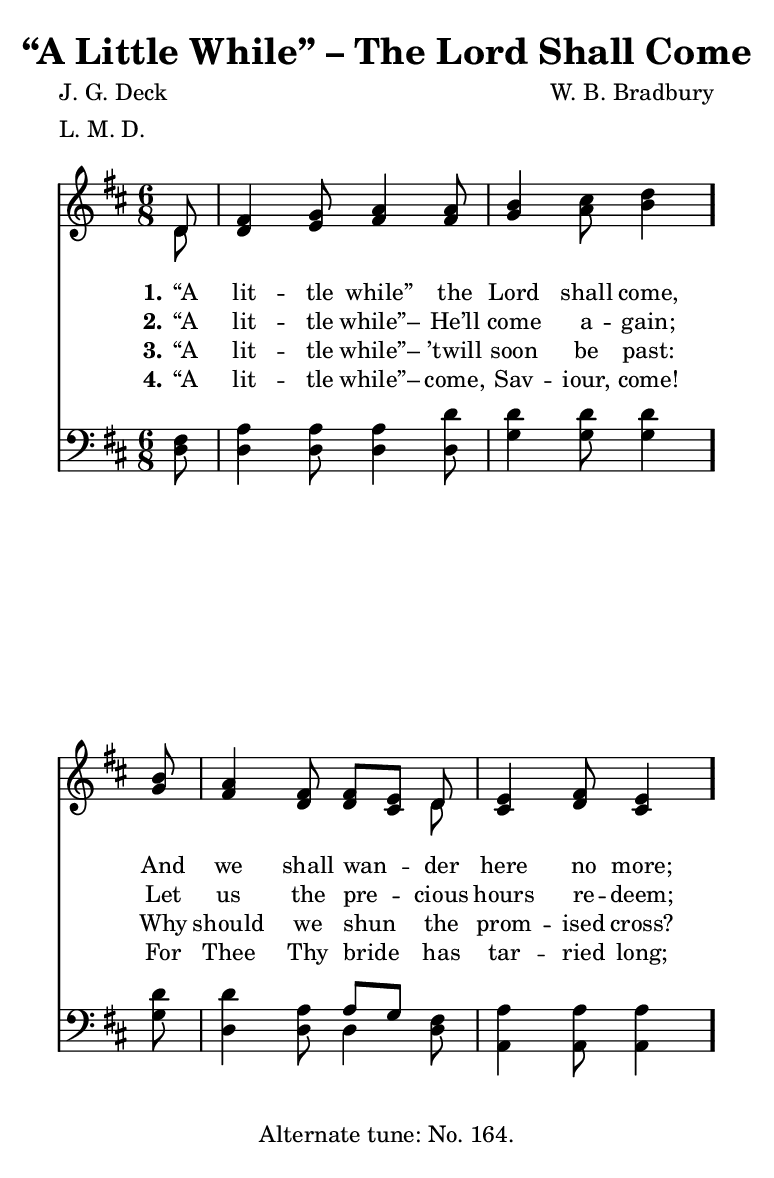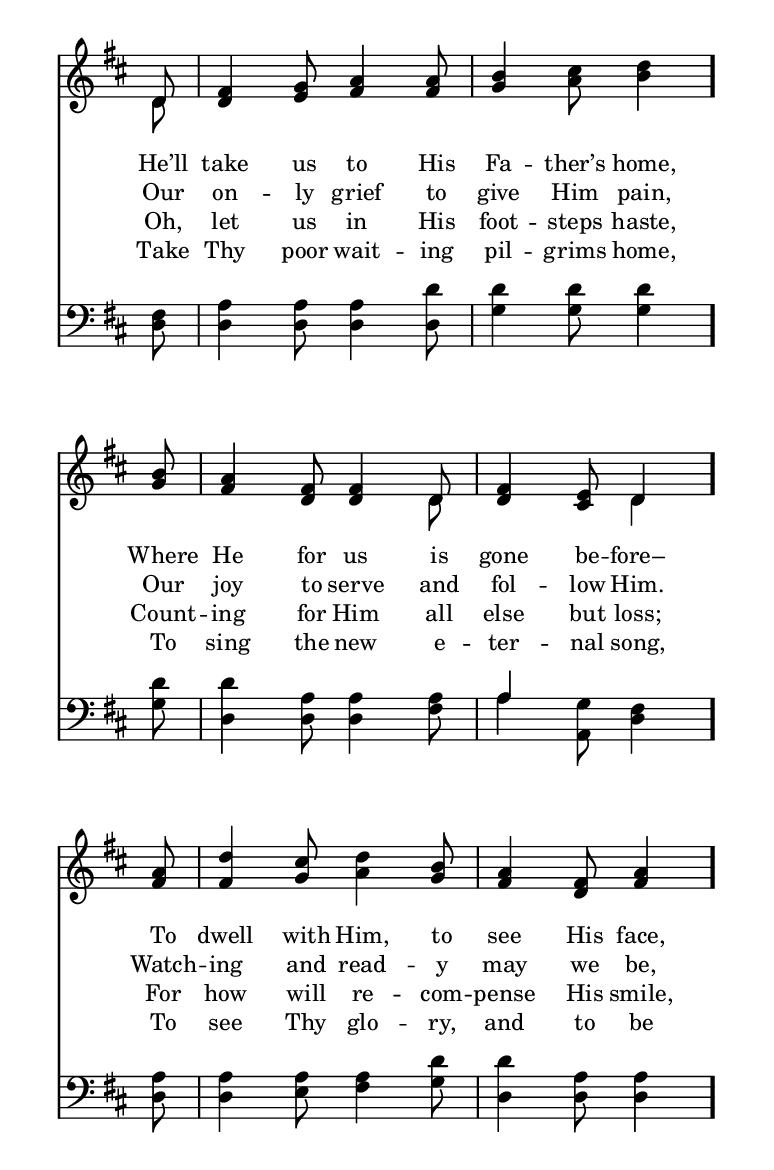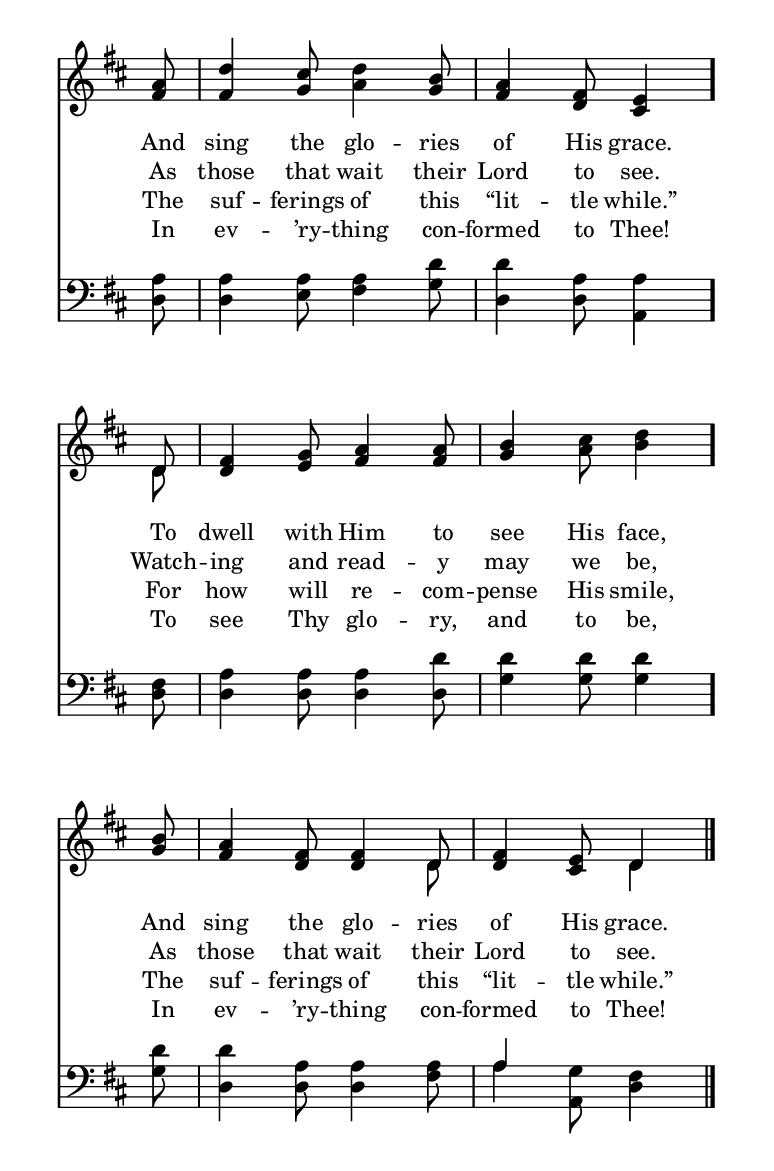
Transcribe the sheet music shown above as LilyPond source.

\include "common/global.ily"
\paper {
  \include "common/paper.ily"
  ragged-last-bottom = ##t
  page-count = #(cond (is-eogsized 2) (#t #f))
  system-count = #(cond (is-eogsized 5) (#t #f))
  oddFooterMarkup = \markup { \fill-line { \on-the-fly \first-page "Alternate tune: No. 164." } }
}

\header{
  hymnnumber = "144"
  title = "“A Little While” – The Lord Shall Come"
  tunename = "Sweet Hour of Prayer"
  meter = "L. M. D."
  poet = "J. G. Deck"
  composer = "W. B. Bradbury"
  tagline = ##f
}

% for fermata in MIDI
ta = { \tempo 4=60 }
tb = { \tempo 4=30 }

patternAA = { c8 c4 }
patternAB = { c8 | c4 c8 c8[ c8] c8 | c4 c8 c4 }

global = {
  \include "common/overrides.ily"
  \override Staff.TimeSignature.style = #'numbered
  \time 6/8
  \override Score.MetronomeMark.transparent = ##t % hide all fermata changes too
  \ta
  \key d \major
  \partial 8
  \autoBeamOff
}

notesSoprano = {
\global
\relative c' {

  \changePitch \patternAA { d | fis g a a | b cis d }
  \changePitch \patternAB { b | a fis fis e d | e fis e }
  \changePitch \patternAA { d | fis g a a | b cis d } % same as line 1
  \changePitch \patternAA { b | a fis fis d | fis e d }

  \changePitch \patternAA { a' | d cis d b | a fis a }
  \changePitch \patternAA { a  | d cis d b | a fis e }
  \changePitch \patternAA { d | fis g a a | b cis d } % same as lines 1,3
  \changePitch \patternAA { b | a fis fis d | fis e d } % same as line 4

  \bar "|."

}
}

notesAlto = {
\global
\relative e' {

  \changePitch \patternAA { d | d e fis fis | g a b }
  \changePitch \patternAB { g | fis d d cis d | cis d cis }
  \changePitch \patternAA { d | d e fis fis | g a b }
  \changePitch \patternAA { g | fis d d d | d cis d }

  \changePitch \patternAA { fis | fis g a g | fis d fis }
  \changePitch \patternAA { fis | fis g a g | fis d cis }
  \changePitch \patternAA { d | d e fis fis | g a b }
  \changePitch \patternAA { g | fis d d d | d cis d }

}
}

notesTenor = {
\global
\relative a {

  \changePitch \patternAA { fis | a a a d | d d d }
  \changePitch \patternAB { d | d a a g fis | a a a }
  \changePitch \patternAA { fis | a a a d | d d d }
  \changePitch \patternAA { d | d a a a | a g fis }

  \changePitch \patternAA { a | a a a d | d a a }
  \changePitch \patternAA { a | a a a d | d a a }
  \changePitch \patternAA { fis | a a a d | d d d }
  \changePitch \patternAA { d | d a a a | a g fis }

}
}

notesBass = {
\global
\relative f {

  \changePitch \patternAA { d | d d d d | g g g }
  \changePitch \patternAA { g | d d d d | a a a }
  \changePitch \patternAA { d | d d d d | g g g }
  \changePitch \patternAA { g | d d d fis | a a, d }

  \changePitch \patternAA { d | d e fis g | d d d }
  \changePitch \patternAA { d | d e fis g | d d a }
  \changePitch \patternAA { d | d d d d | g g g }
  \changePitch \patternAA { g | d d d fis | a a, d }

}
}

wordsA = \lyricmode {
\set stanza = "1."

“A lit -- tle while” the Lord shall come, \bar "."
And we shall wan -- der here no more; \bar "."
He’ll take us to His Fa -- ther’s home, \bar "."
Where He for us is gone be -- fore– \bar "."
To dwell with Him, to see His face, \bar "."
And sing the glo -- ries of His grace. \bar "."
%{HIDE>%} To dwell with Him to see His face, \bar "." %{<HIDE%}
%{HIDE>%} And sing the glo -- ries of His grace. \bar "." %{<HIDE%}

}

wordsB = \lyricmode {
\set stanza = "2."

“A lit -- tle while”– He’ll come a -- gain;
Let us the pre -- cious hours re -- deem;
Our on -- ly grief to give Him pain,
Our joy to serve and fol -- low Him.
Watch -- ing and read -- y may we be,
As those that wait their Lord to see.
%{HIDE>%} Watch -- ing and read -- y may we be, %{<HIDE%}
%{HIDE>%} As those that wait their Lord to see. %{<HIDE%}

}

wordsC = \lyricmode {
\set stanza = "3."

“A lit -- tle while”– ’twill soon be past:
Why should we shun the prom -- ised cross?
Oh, let us in His foot -- steps haste,
Count -- ing for Him all else but loss;
For how will re -- com -- pense His smile,
The suf -- ferings of this “lit -- tle while.”
%{HIDE>%} For how will re -- com -- pense His smile, %{<HIDE%}
%{HIDE>%} The suf -- ferings of this “lit -- tle while.” %{<HIDE%}

}

wordsD = \lyricmode {
\set stanza = "4."

“A lit -- tle while”– come, Sav -- iour, come!
For Thee Thy bride has tar -- ried long;
Take Thy poor wait -- ing pil -- grims home,
To sing the new e -- ter -- nal song,
To see Thy glo -- ry, and to be
In ev -- ’ry -- thing con -- formed to Thee!
%{HIDE>%} To see Thy glo -- ry, and to be, %{<HIDE%}
%{HIDE>%} In ev -- ’ry -- thing con -- formed to Thee! %{<HIDE%}

}

\score {
  \context ChoirStaff <<
    \context Staff = upper <<
      \set Staff.autoBeaming = ##f
      \set ChoirStaff.systemStartDelimiter = #'SystemStartBar
      \set ChoirStaff.printPartCombineTexts = ##f
      \partcombine #'(2 . 9) \notesSoprano \notesAlto
      \context NullVoice = sopranos { \voiceOne << \notesSoprano >> }
      \context NullVoice = altos { \voiceTwo << \notesAlto >> }
      \context Lyrics = one   \lyricsto sopranos \wordsA
      \context Lyrics = two   \lyricsto sopranos \wordsB
      \context Lyrics = three \lyricsto sopranos \wordsC
      \context Lyrics = four  \lyricsto sopranos \wordsD
    >>
    \context Staff = men <<
      \set Staff.autoBeaming = ##f
      \clef bass
      \set ChoirStaff.printPartCombineTexts = ##f
      \partcombine #'(2 . 9) \notesTenor \notesBass
      \context NullVoice = tenors { \voiceOne << \notesTenor >> }
      \context NullVoice = basses { \voiceTwo << \notesBass >> }
    >>
  >>
  \layout {
    \include "common/layout.ily"
  }
  \midi{
    \include "common/midi.ily"
  }
}

\version "2.19.49"  % necessary for upgrading to future LilyPond versions.

% vi:set et ts=2 sw=2 ai nocindent syntax=lilypond:
